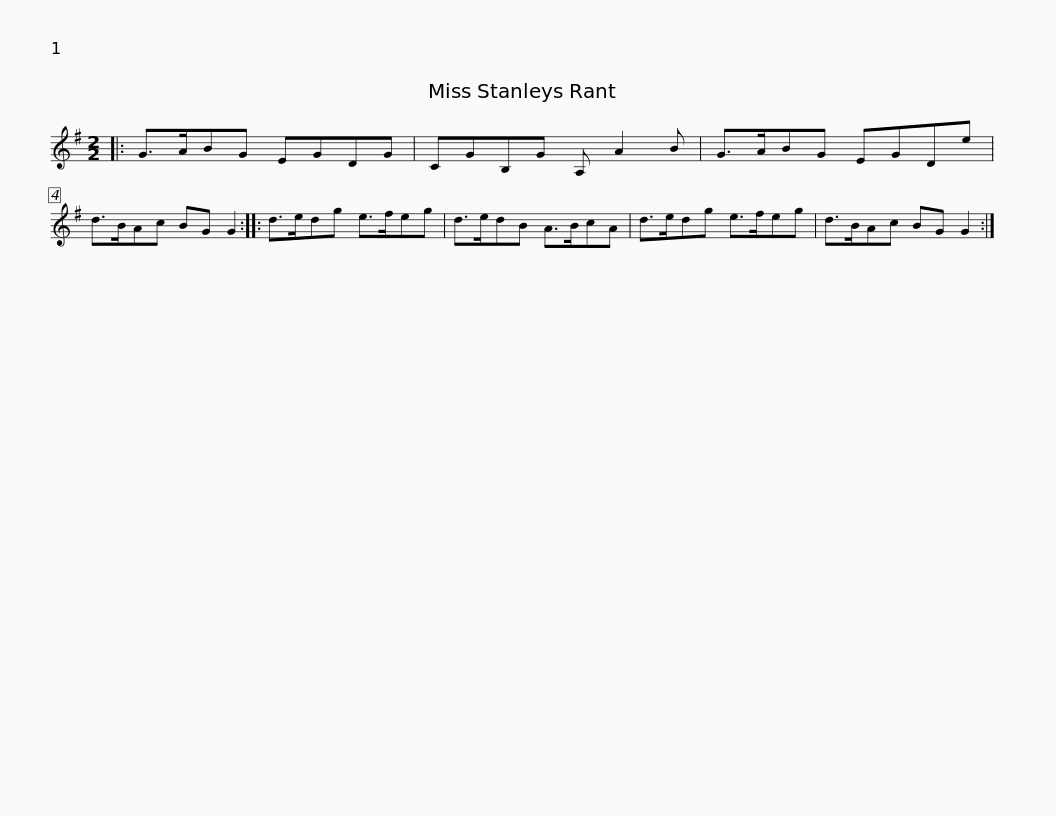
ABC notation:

X:1
L:1/8
M:2/2
I:linebreak $
K:G
V:1 treble
V:1
|: G>ABG EGDG | CGB,G A, A2 B | G>ABG EGDe | d>BAc BG G2 :: d>edg e>feg |$ %5
 d>edB A>BcA | d>edg e>feg | d>BAc BG G2 :| %8
